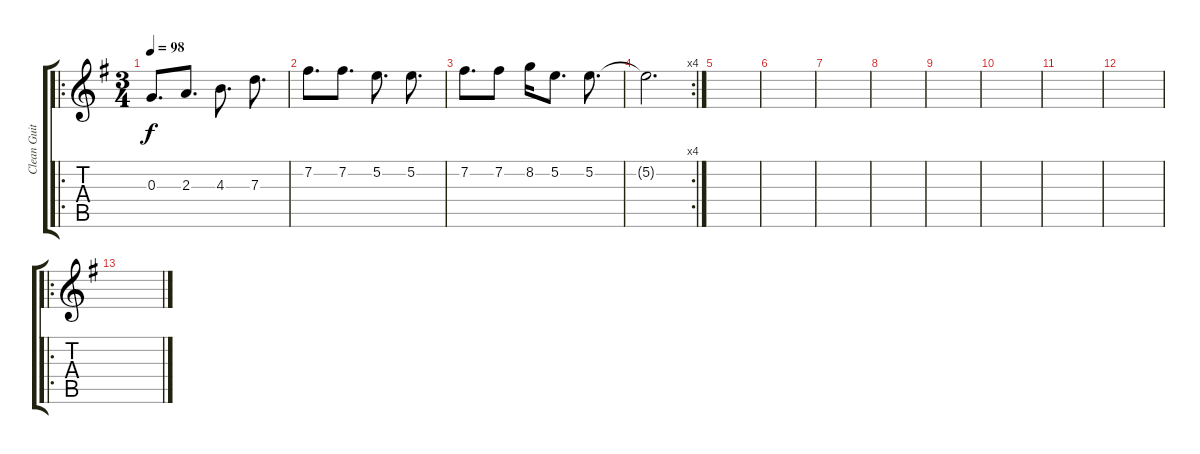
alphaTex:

\track ("Clean Guitar" "Clean Guit") {instrument acousticguitarsteel}
\staff {score tabs}
\tuning (E4 B3 G3 D3 A2 E2) {hide}
\ro
\ts (3 4)
\tempo 98
\clef g2
\ks eminor
0.3.8{d dy f volume 16 balance 12 instrument overdrivenguitar} 2.3.8{d} 4.3.8{d} 7.3.8{d} |
7.2.8{d} 7.2.8{d} 5.2.8{d} 5.2.8{d} |
7.2.8{d} 7.2.8 8.2.16 5.2.8{d} 5.2.8{d} |
\rc 4
5.2{t}.2{d} |
|
|
|
|
|
|
|
|
\ro
